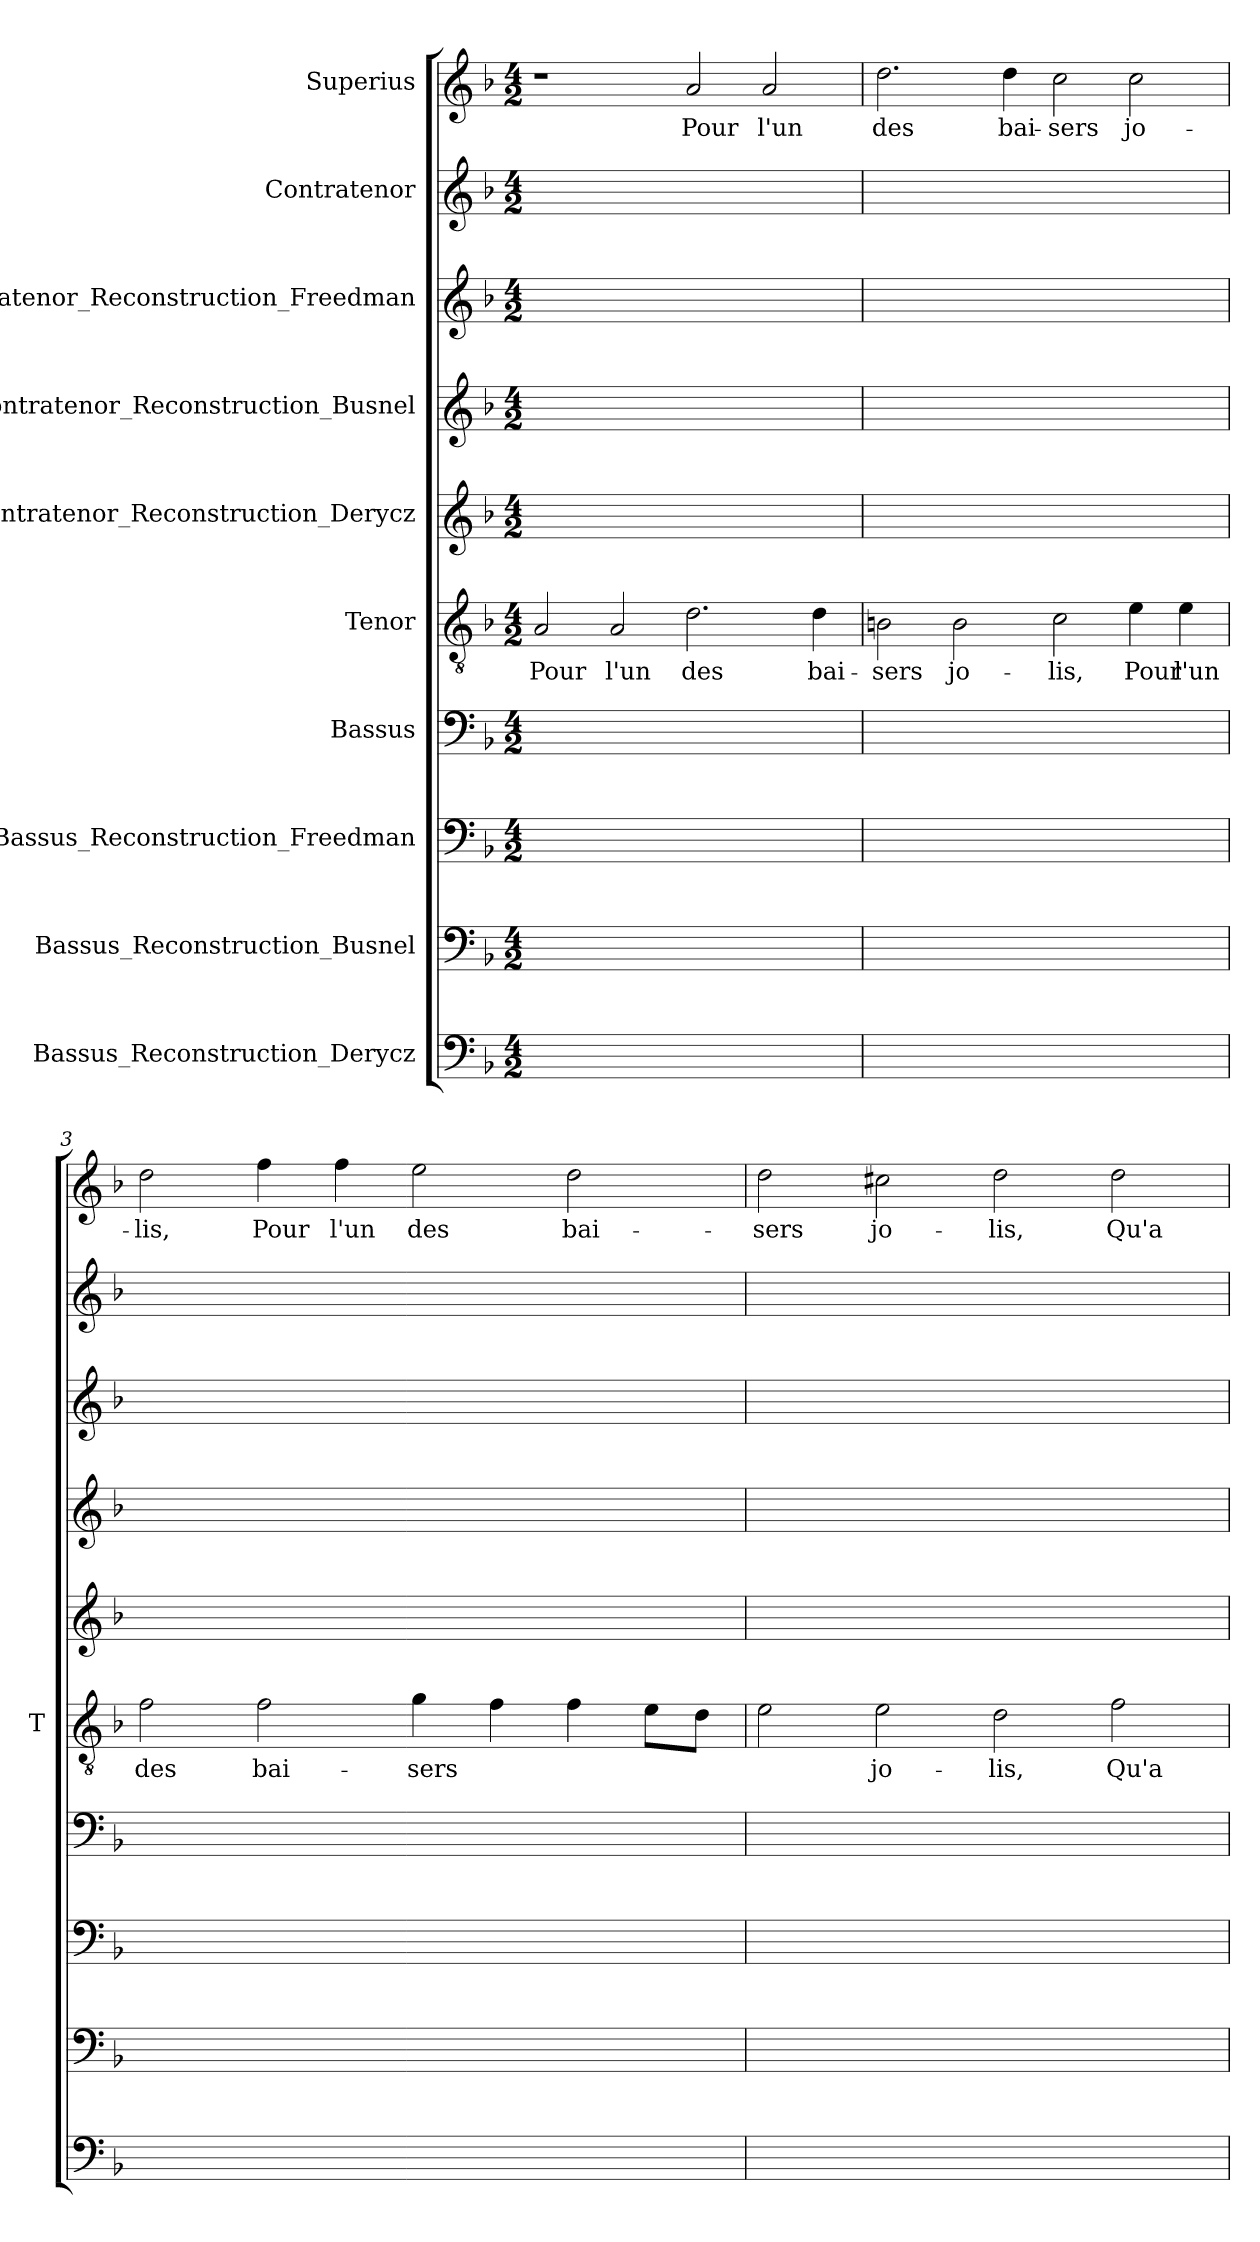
**kern	**kern	**kern	**kern	**kern	**text	**kern	**kern	**kern	**kern	**kern	**text
*part10	*part9	*part8	*part7	*part6	*part6	*part5	*part4	*part3	*part2	*part1	*part1
*staff10	*staff9	*staff8	*staff7	*staff6	*staff6	*staff5	*staff4	*staff3	*staff2	*staff1	*staff1
*I"Bassus_Reconstruction_Derycz	*I"Bassus_Reconstruction_Busnel	*I"Bassus_Reconstruction_Freedman	*I"Bassus	*I"Tenor	*	*I"Contratenor_Reconstruction_Derycz	*I"Contratenor_Reconstruction_Busnel	*I"Contratenor_Reconstruction_Freedman	*I"Contratenor	*I"Superius	*
*	*	*	*	*I'T	*	*	*	*	*	*	*
*clefF4	*clefF4	*clefF4	*clefF4	*clefGv2	*	*clefG2	*clefG2	*clefG2	*clefG2	*clefG2	*
*k[b-]	*k[b-]	*k[b-]	*k[b-]	*k[b-]	*	*k[b-]	*k[b-]	*k[b-]	*k[b-]	*k[b-]	*
*M4/2	*M4/2	*M4/2	*M4/2	*M4/2	*	*M4/2	*M4/2	*M4/2	*M4/2	*M4/2	*
=1	=1	=1	=1	=1	=1	=1	=1	=1	=1	=1	=1
0ryy	0ryy	0ryy	0ryy	2A	-Pour	0ryy	0ryy	0ryy	0ryy	1r	.
.	.	.	.	2A	-l'un	.	.	.	.	.	.
.	.	.	.	2.d	-des	.	.	.	.	2a	-Pour
.	.	.	.	.	.	.	.	.	.	2a	-l'un
.	.	.	.	4d	bai-	.	.	.	.	.	.
=2	=2	=2	=2	=2	=2	=2	=2	=2	=2	=2	=2
0ryy	0ryy	0ryy	0ryy	2Bn	-sers	0ryy	0ryy	0ryy	0ryy	2.dd	-des
.	.	.	.	2B	jo-	.	.	.	.	.	.
.	.	.	.	.	.	.	.	.	.	4dd	bai-
.	.	.	.	2c	-lis,	.	.	.	.	2cc	-sers
.	.	.	.	4e	-Pour	.	.	.	.	2cc	jo-
.	.	.	.	4e	-l'un	.	.	.	.	.	.
=3	=3	=3	=3	=3	=3	=3	=3	=3	=3	=3	=3
0ryy	0ryy	0ryy	0ryy	2f	-des	0ryy	0ryy	0ryy	0ryy	2dd	-lis,
.	.	.	.	2f	bai-	.	.	.	.	4ff	-Pour
.	.	.	.	.	.	.	.	.	.	4ff	-l'un
.	.	.	.	4g	-sers	.	.	.	.	2ee	-des
.	.	.	.	4f	.	.	.	.	.	.	.
.	.	.	.	4f	.	.	.	.	.	2dd	bai-
.	.	.	.	8eL	.	.	.	.	.	.	.
.	.	.	.	8dJ	.	.	.	.	.	.	.
=4	=4	=4	=4	=4	=4	=4	=4	=4	=4	=4	=4
0ryy	0ryy	0ryy	0ryy	2e	.	0ryy	0ryy	0ryy	0ryy	2dd	-sers
.	.	.	.	2e	jo-	.	.	.	.	2cc#X	jo-
.	.	.	.	2d	-lis,	.	.	.	.	2dd	-lis,
.	.	.	.	2f	-Qu'a	.	.	.	.	2dd	-Qu'a
=	=	=	=	=	=	=	=	=	=	=	=
*-	*-	*-	*-	*-	*-	*-	*-	*-	*-	*-	*-
